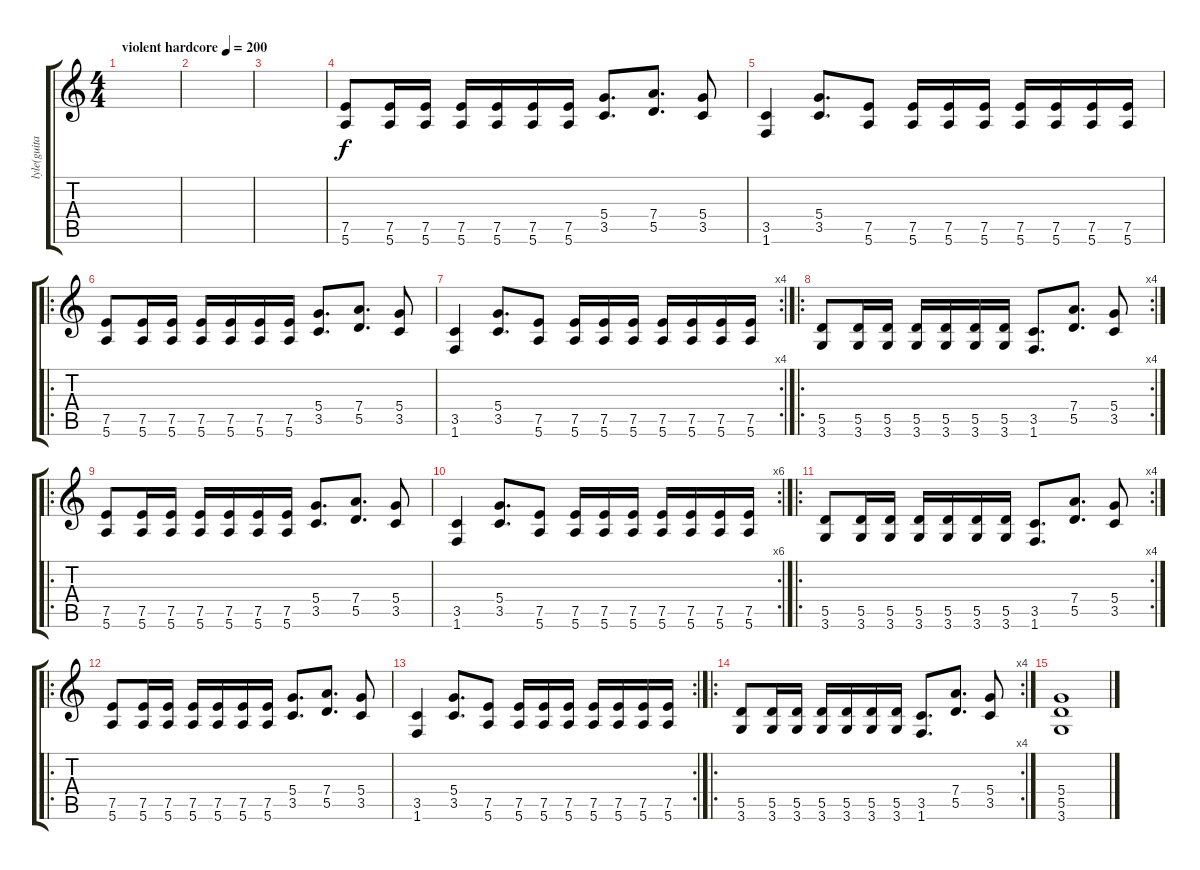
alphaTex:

\track ("lyle(guitare)" "lyle(guita") {instrument overdrivenguitar}
\staff {score tabs}
\tuning (E4 B3 G3 D3 A2 E2) {hide}
\ts (4 4)
\tempo (200 "violent hardcore")
\clef g2
\ks c
|
|
|
(7.5 5.6).8 (7.5 5.6).16 (7.5 5.6).16 (7.5 5.6).16 (7.5 5.6).16 (7.5 5.6).16 (7.5 5.6).16 (5.4 3.5).8{d} (7.4 5.5).8{d} (5.4 3.5).8 |
(3.5 1.6).4 (5.4 3.5).8{d} (7.5 5.6).8 (7.5 5.6).16 (7.5 5.6).16 (7.5 5.6).16 (7.5 5.6).16 (7.5 5.6).16 (7.5 5.6).16 (7.5 5.6).16 |
\ro
(7.5 5.6).8 (7.5 5.6).16 (7.5 5.6).16 (7.5 5.6).16 (7.5 5.6).16 (7.5 5.6).16 (7.5 5.6).16 (5.4 3.5).8{d} (7.4 5.5).8{d} (5.4 3.5).8 |
\rc 4
(3.5 1.6).4 (5.4 3.5).8{d} (7.5 5.6).8 (7.5 5.6).16 (7.5 5.6).16 (7.5 5.6).16 (7.5 5.6).16 (7.5 5.6).16 (7.5 5.6).16 (7.5 5.6).16 |
\ro
\rc 4
(5.5 3.6).8 (5.5 3.6).16 (5.5 3.6).16 (5.5 3.6).16 (5.5 3.6).16 (5.5 3.6).16 (5.5 3.6).16 (3.5 1.6).8{d} (7.4 5.5).8{d} (5.4 3.5).8 |
\ro
(7.5 5.6).8 (7.5 5.6).16 (7.5 5.6).16 (7.5 5.6).16 (7.5 5.6).16 (7.5 5.6).16 (7.5 5.6).16 (5.4 3.5).8{d} (7.4 5.5).8{d} (5.4 3.5).8 |
\rc 6
(3.5 1.6).4 (5.4 3.5).8{d} (7.5 5.6).8 (7.5 5.6).16 (7.5 5.6).16 (7.5 5.6).16 (7.5 5.6).16 (7.5 5.6).16 (7.5 5.6).16 (7.5 5.6).16 |
\ro
\rc 4
(5.5 3.6).8 (5.5 3.6).16 (5.5 3.6).16 (5.5 3.6).16 (5.5 3.6).16 (5.5 3.6).16 (5.5 3.6).16 (3.5 1.6).8{d} (7.4 5.5).8{d} (5.4 3.5).8 |
\ro
(7.5 5.6).8 (7.5 5.6).16 (7.5 5.6).16 (7.5 5.6).16 (7.5 5.6).16 (7.5 5.6).16 (7.5 5.6).16 (5.4 3.5).8{d} (7.4 5.5).8{d} (5.4 3.5).8 |
\rc 2
(3.5 1.6).4 (5.4 3.5).8{d} (7.5 5.6).8 (7.5 5.6).16 (7.5 5.6).16 (7.5 5.6).16 (7.5 5.6).16 (7.5 5.6).16 (7.5 5.6).16 (7.5 5.6).16 |
\ro
\rc 4
(5.5 3.6).8 (5.5 3.6).16 (5.5 3.6).16 (5.5 3.6).16 (5.5 3.6).16 (5.5 3.6).16 (5.5 3.6).16 (3.5 1.6).8{d} (7.4 5.5).8{d} (5.4 3.5).8 |
(5.4 5.5 3.6).1
